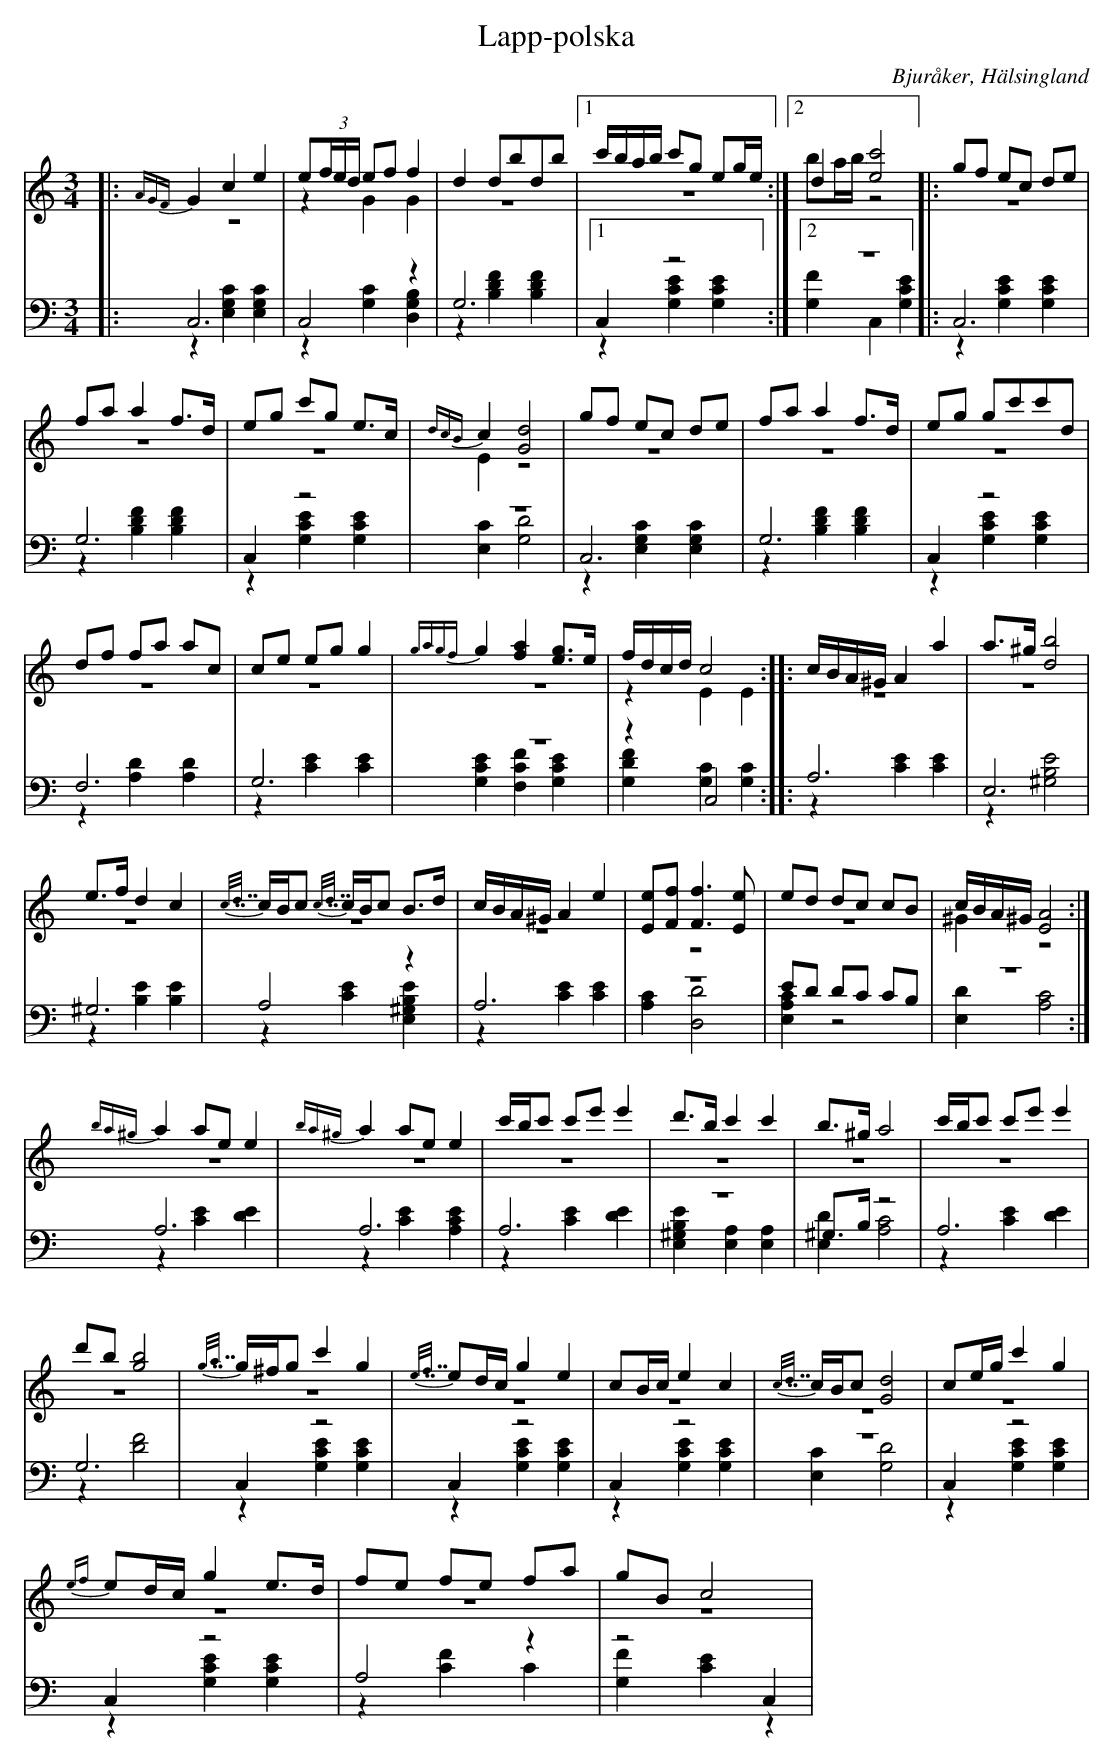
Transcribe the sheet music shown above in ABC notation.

X:1
T: Lapp-polska
O: Bjuråker, Hälsingland
M: 3/4
L: 1/8
K: C
V:1
V:2 merge
V:3
V:4 merge
V:1
|:{A8/5G6/5F}G2 c2 e2|e(3f/e/d/ ef f2|d2 dbdb|1 c'/b/a/b/ c'g eg/e/:|2 d2 [e4c'4]|:gf ec de|
fa a2 f>d|eg c'g e>c|{d8/5c7/5B6/5}c2 [G4d4]|gf ec de|fa a2 f>d|eg gc'c'd|
df fa ac|ce eg g2|{g8/5a8/5g8/5f8/5}g2 [f2a2] [eg]>e|f/d/c/d/  c4:||:c/B/A/^G/ A2 a2|a>^g [d4b4]|
e>f d2 c2|{c7/8d7/8}c/B/c {c7/8d7/8}c/B/c B>d|c/B/A/^G/ A2 e2|[Ee][Ff] [F3f3] [Ee] |ed dc cB|c/B/A/^G/ [E4A4]:|
{ba^g}a2 ae e2|{ba^g}a2 ae e2|c'/b/c' c'e' e'2  |d'>b c'2 c'2|b>^g a4|c'/b/c' c'e' e'2|
d'b [g4b4]|{g7/8a7/8}g/^f/g c'2 g2|{e7/8f7/8}ed/c/ g2 e2|cB/c/ e2 c2|{c7/8d7/8}c/B/c [G4d4]|ce/g/ c'2 g2|
{ef}ed/c/ g2 e>d|fe fe fa|gB c4|
V:2
|:z6|z2 G2 G2|z6|1 z6:|2 ba/b/ z4|:z6|
z6|z6|E2 z4|z6|z6|z6|
z6|z6|z6|z2 E2 E2:||:z6|z6|
z6|z6|z6|z6|z6|^G2 z4:|
|z6|z6|z6|z6|z6|z6|
z6|z6|z6|z6|z6|z6|
z6|z6|z6|
V:3  clef=bass
|:C,6|C,4 z2|G,6|1 C,2 z4:|2 z6|:C,6|
G,6|C,2 z4|z6|C,6|G,6|C,2 z4|
F,6|G,6|z6|z2 C,4:||:A,6|E,6|
^G,6|A,4 z2|A,6|z6|ED DC CB,|z6:|
A,6|A,6|A,6|z6|^G,>B, z4|A,6|
G,6|C,2 z4|C,2 z4|C,2 z4|z6|C,2 z4|
C,2 z4|A,4 z2|z4 C,2|
V:4  clef=bass
|:z2 [E,2G,2C2] [E,2G,2C2]|z2 [G,2C2] [D,2G,2B,2]|z2 [B,2D2F2] [B,2D2F2]|1 z2 [G,2C2E2] [G,2C2E2]:|2 [G,2F2] C,2 [G,2C2E2]|:z2 [G,2C2E2] [G,2C2E2]|z2 [B,2D2F2] [B,2D2F2]|z2 [G,2C2E2] [G,2C2E2]|[E,2C2] [G,4D4]|z2 [E,2G,2C2] [E,2G,2C2]|z2 [B,2D2F2] [B,2D2F2]| z2 [G,2C2E2] [G,2C2E2]|
z2 [A,2D2] [A,2D2]|z2 [C2E2] [C2E2]|[G,2C2E2] [F,2C2F2] [G,2C2E2] |[G,2D2F2] [G,2C2] [G,2C2]:||:z2 [C2E2] [C2E2]|z2 [^G,4B,4E4]|
z2 [B,2E2] [B,2E2]|z2 [C2E2] [E,2^G,2B,2E2]|z2 [C2E2] [C2E2]|[A,2C2] [D,4D4]|[E,2A,2C2] z4|[E,2D2] [A,4C4]:|
z2 [C2E2] [D2E2]|z2 [C2E2] [A,2C2E2]|z2 [C2E2] [D2E2]|[E,2^G,2B,2E2] [A,2E,2] [A,2E,2]|[E,2D2] [A,4C4]|z2 [C2E2] [D2E2]|
z2 [D4F4]|z2 [G,2C2E2] [G,2C2E2]|z2 [G,2C2E2] [G,2C2E2]|z2 [G,2C2E2] [G,2C2E2]|[E,2C2] [G,4D4]|z2 [G,2C2E2] [G,2C2E2]|
z2 [G,2C2E2] [G,2C2E2]|z2 [C2F2] C2|[G,2F2] [C2E2] z2|
